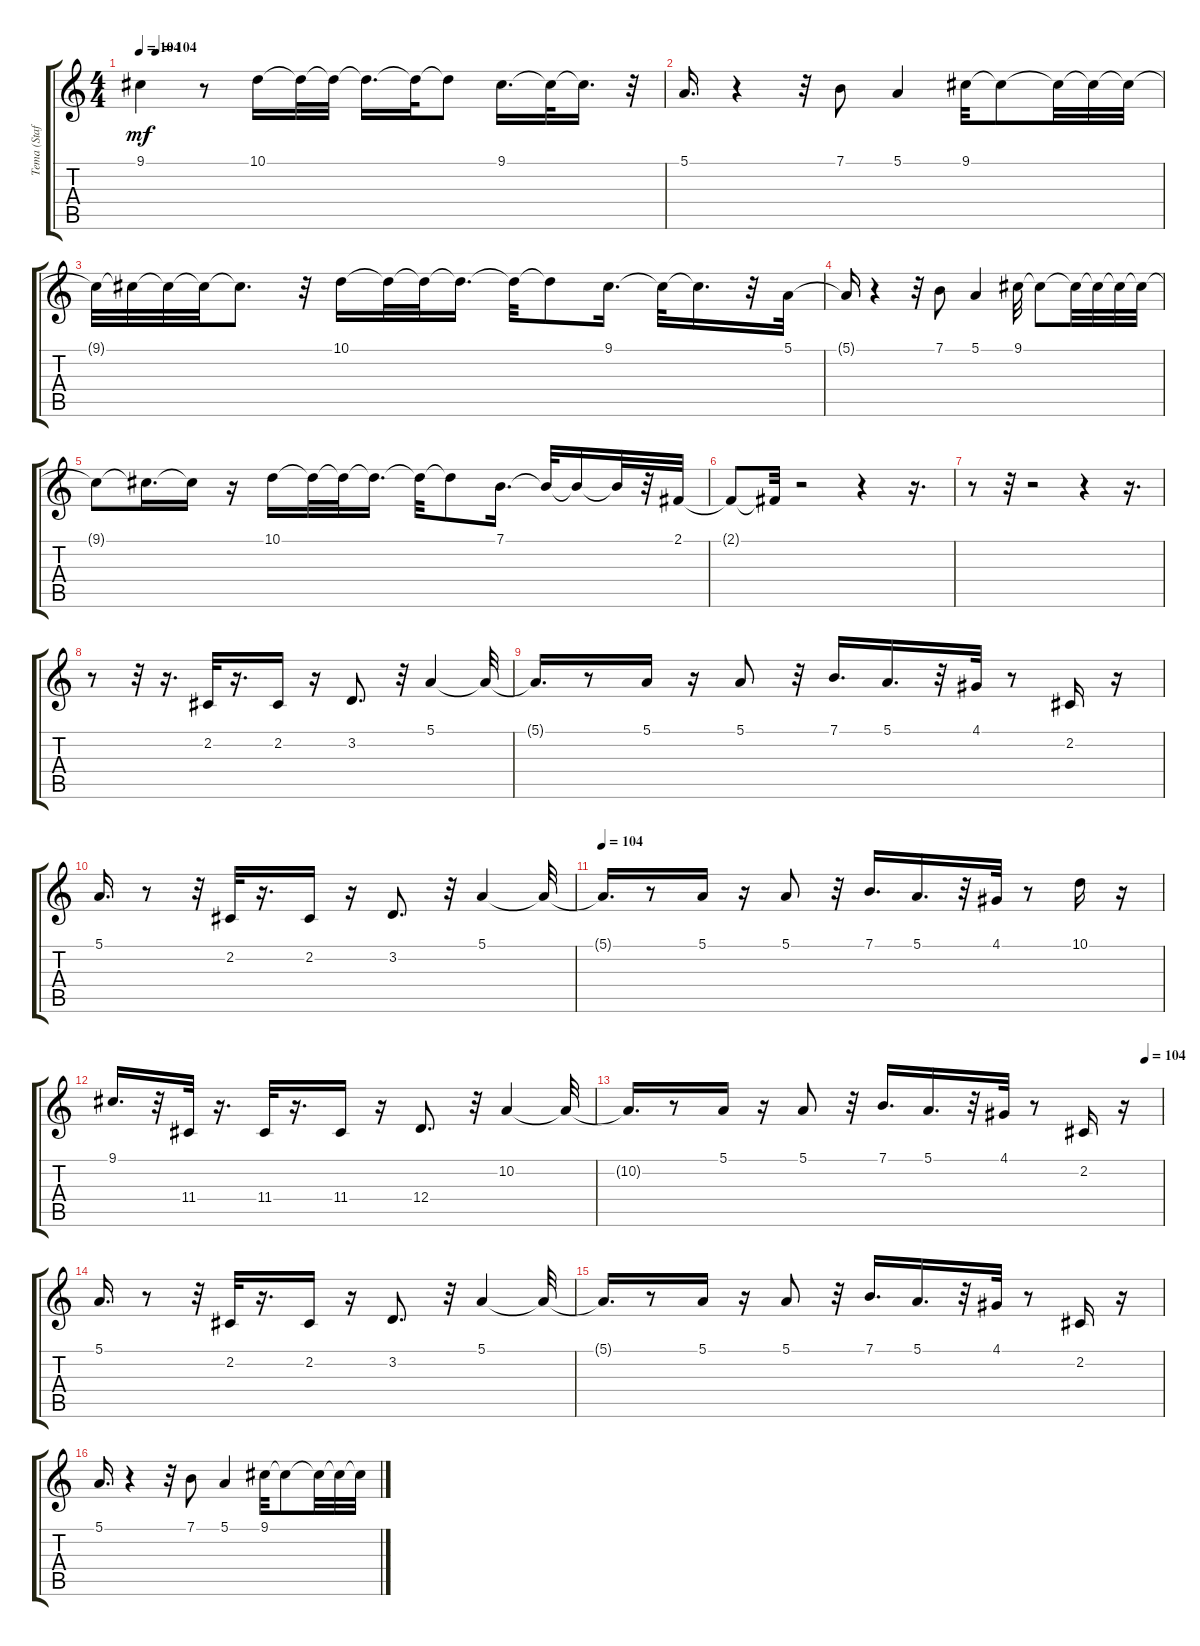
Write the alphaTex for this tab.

\track ("Tema (Staff 1)" "Tema (Staf") {instrument acousticgrandpiano}
\staff {score tabs}
\tuning (E4 B3 G3 D3 A2 E2) {hide}
\ts (4 4)
\tempo 104
\tempo (104 0.03125)
\clef g2
\ks c
9.1.4{dy mf} r.8 10.1.16 10.1{t}.32 10.1{t}.32 10.1{t}.16{d} 10.1{t}.32 10.1{t}.8 9.1.16{d} 9.1{t}.32 9.1{t}.16{d} r.32 |
5.1.16{d} r.4 r.32 7.1.8 5.1.4 9.1.32 9.1{t}.8 9.1{t}.32 9.1{t}.32 9.1{t}.32 |
9.1{t}.32 9.1{t}.32 9.1{t}.32 9.1{t}.32 9.1{t}.8{d} r.32 10.1.16 10.1{t}.32 10.1{t}.32 10.1{t}.16{d} 10.1{t}.32 10.1{t}.8 9.1.16{d} 9.1{t}.32 9.1{t}.16{d} r.32 5.1.32 |
5.1{t}.16 r.4 r.32 7.1.8 5.1.4 9.1.32 9.1{t}.8 9.1{t}.32 9.1{t}.32 9.1{t}.32 9.1{t}.32 |
9.1{t}.8 9.1{t}.16{d} 9.1{t}.16 r.16 10.1.16 10.1{t}.32 10.1{t}.32 10.1{t}.16{d} 10.1{t}.32 10.1{t}.8 7.1.16{d} 7.1{t}.32 7.1{t}.16 7.1{t}.32 r.32 2.1.32 |
2.1{t}.8 2.1{t}.32 r.2 r.4 r.16{d} |
r.8 r.32 r.2 r.4 r.16{d} |
r.8 r.32 r.16{d} 2.2.32 r.16{d} 2.2.16 r.16 3.2.8{d} r.32 5.1.4 5.1{t}.32 |
5.1{t}.16{d} r.8 5.1.16 r.16 5.1.8 r.32 7.1.16{d} 5.1.16{d} r.32 4.1.32 r.8 2.2.16 r.16 |
5.1.16{d} r.8 r.32 2.2.32 r.16{d} 2.2.16 r.16 3.2.8{d} r.32 5.1.4 5.1{t}.32 |
\tempo 104
5.1{t}.16{d} r.8 5.1.16 r.16 5.1.8 r.32 7.1.16{d} 5.1.16{d} r.32 4.1.32 r.8 10.1.16 r.16 |
9.1.16{d} r.32 11.4.32 r.16{d} 11.4.32 r.16{d} 11.4.16 r.16 12.4.8{d} r.32 10.2.4 10.2{t}.32 |
\tempo (104 0.96875)
10.2{t}.16{d} r.8 5.1.16 r.16 5.1.8 r.32 7.1.16{d} 5.1.16{d} r.32 4.1.32 r.8 2.2.16 r.16 |
5.1.16{d} r.8 r.32 2.2.32 r.16{d} 2.2.16 r.16 3.2.8{d} r.32 5.1.4 5.1{t}.32 |
5.1{t}.16{d} r.8 5.1.16 r.16 5.1.8 r.32 7.1.16{d} 5.1.16{d} r.32 4.1.32 r.8 2.2.16 r.16 |
5.1.16{d} r.4 r.32 7.1.8 5.1.4 9.1.32 9.1{t}.8 9.1{t}.32 9.1{t}.32 9.1{t}.32
